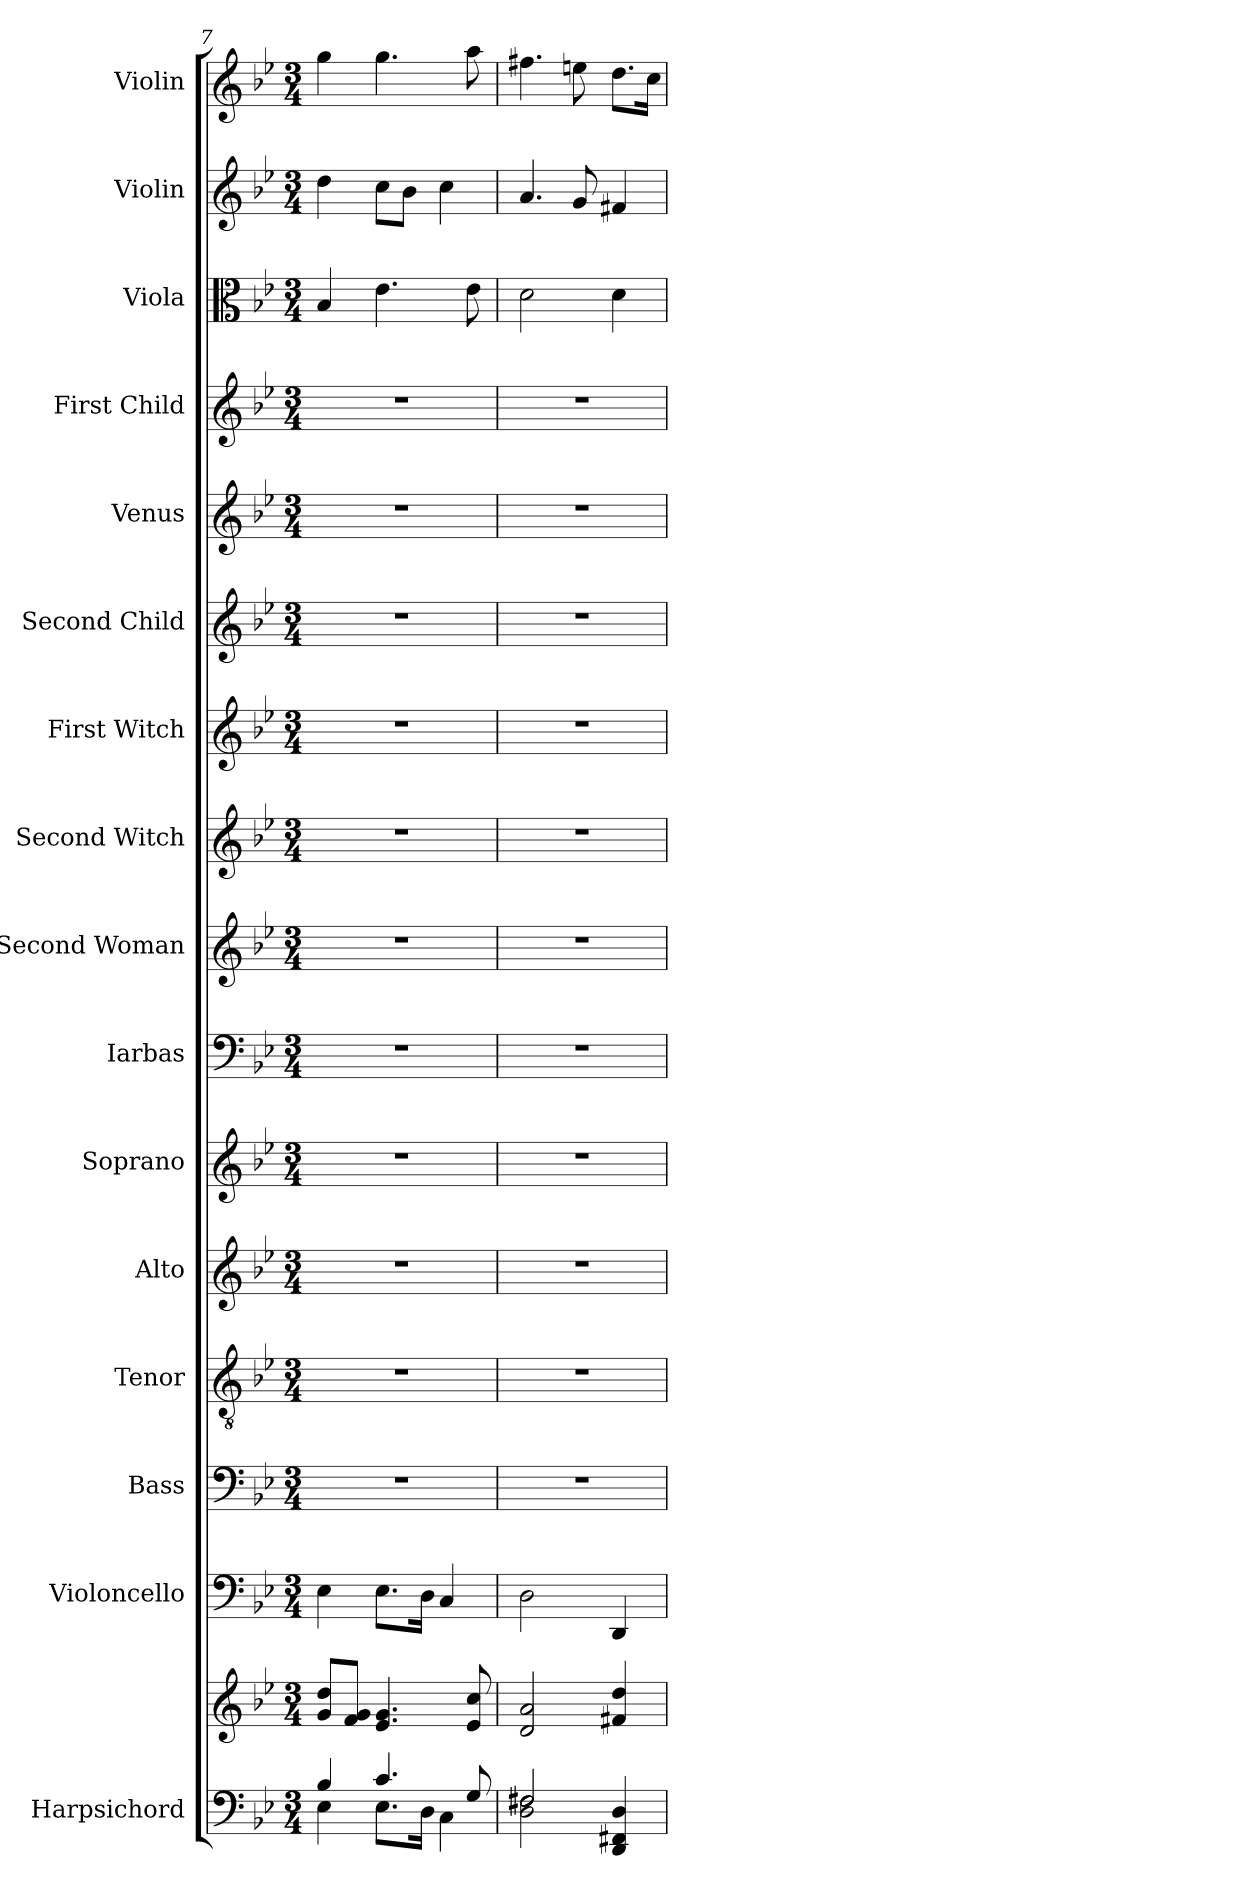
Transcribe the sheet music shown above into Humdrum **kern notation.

**kern	**kern	**kern	**kern	**kern	**kern	**kern	**kern	**kern	**kern	**kern	**kern	**kern	**kern	**kern	**kern	**kern
*part16	*part16	*part15	*part14	*part13	*part12	*part11	*part10	*part9	*part8	*part7	*part6	*part5	*part4	*part3	*part2	*part1
*staff17	*staff16	*staff15	*staff14	*staff13	*staff12	*staff11	*staff10	*staff9	*staff8	*staff7	*staff6	*staff5	*staff4	*staff3	*staff2	*staff1
*I"Harpsichord	*	*I"Violoncello	*I"Bass	*I"Tenor	*I"Alto	*I"Soprano	*I"Iarbas	*I"Second Woman	*I"Second Witch	*I"First Witch	*I"Second Child	*I"Venus	*I"First Child	*I"Viola	*I"Violin	*I"Violin
*I'Hch.	*	*I'Vc.	*I'B.	*I'T.	*I'A.	*I'S.	*I'I.	*I'2W	*I'W2.	*I'W1	*I'C2.	*I'V.	*I'C1	*I'Vla.	*I'Vln.	*I'Vln.
*clefF4	*clefG2	*clefF4	*clefF4	*clefGv2	*clefG2	*clefG2	*clefF4	*clefG2	*clefG2	*clefG2	*clefG2	*clefG2	*clefG2	*clefC3	*clefG2	*clefG2
*k[b-e-]	*k[b-e-]	*k[b-e-]	*k[b-e-]	*k[b-e-]	*k[b-e-]	*k[b-e-]	*k[b-e-]	*k[b-e-]	*k[b-e-]	*k[b-e-]	*k[b-e-]	*k[b-e-]	*k[b-e-]	*k[b-e-]	*k[b-e-]	*k[b-e-]
*M3/4	*M3/4	*M3/4	*M3/4	*M3/4	*M3/4	*M3/4	*M3/4	*M3/4	*M3/4	*M3/4	*M3/4	*M3/4	*M3/4	*M3/4	*M3/4	*M3/4
=7	=7	=7	=7	=7	=7	=7	=7	=7	=7	=7	=7	=7	=7	=7	=7	=7
*^	*	*	*	*	*	*	*	*	*	*	*	*	*	*	*	*
4B-/	4E-\	8g/ 8dd/L	4E-\	2.r	2.r	2.r	2.r	2.r	2.r	2.r	2.r	2.r	2.r	2.r	4B-/	4dd\	4gg\
.	.	8f/ 8g/J	.	.	.	.	.	.	.	.	.	.	.	.	.	.	.
4.c/	8.E-\L	4.e-/ 4.g/	8.E-\L	.	.	.	.	.	.	.	.	.	.	.	4.e-\	8cc\L	4.gg\
.	.	.	.	.	.	.	.	.	.	.	.	.	.	.	.	8b-\J	.
.	16D\Jk	.	16D\Jk	.	.	.	.	.	.	.	.	.	.	.	.	.	.
.	4C\	.	4C/	.	.	.	.	.	.	.	.	.	.	.	.	4cc\	.
8G/	.	8e-/ 8cc/	.	.	.	.	.	.	.	.	.	.	.	.	8e-\	.	8aa\
=8	=8	=8	=8	=8	=8	=8	=8	=8	=8	=8	=8	=8	=8	=8	=8	=8	=8
2D\ 2F#X\	2F#/	2d/ 2a/	2D\	2.r	2.r	2.r	2.r	2.r	2.r	2.r	2.r	2.r	2.r	2.r	2d\	4.a/	4.ff#X\
.	.	.	.	.	.	.	.	.	.	.	.	.	.	.	.	8g/	8een\
4DD/ 4FF#X/ 4D/	4ryy	4f#X/ 4dd/	4DD/	.	.	.	.	.	.	.	.	.	.	.	4d\	4f#X/	8.dd\L
.	.	.	.	.	.	.	.	.	.	.	.	.	.	.	.	.	16cc\Jk
*v	*v	*	*	*	*	*	*	*	*	*	*	*	*	*	*	*	*
=	=	=	=	=	=	=	=	=	=	=	=	=	=	=	=	=
*-	*-	*-	*-	*-	*-	*-	*-	*-	*-	*-	*-	*-	*-	*-	*-	*-
